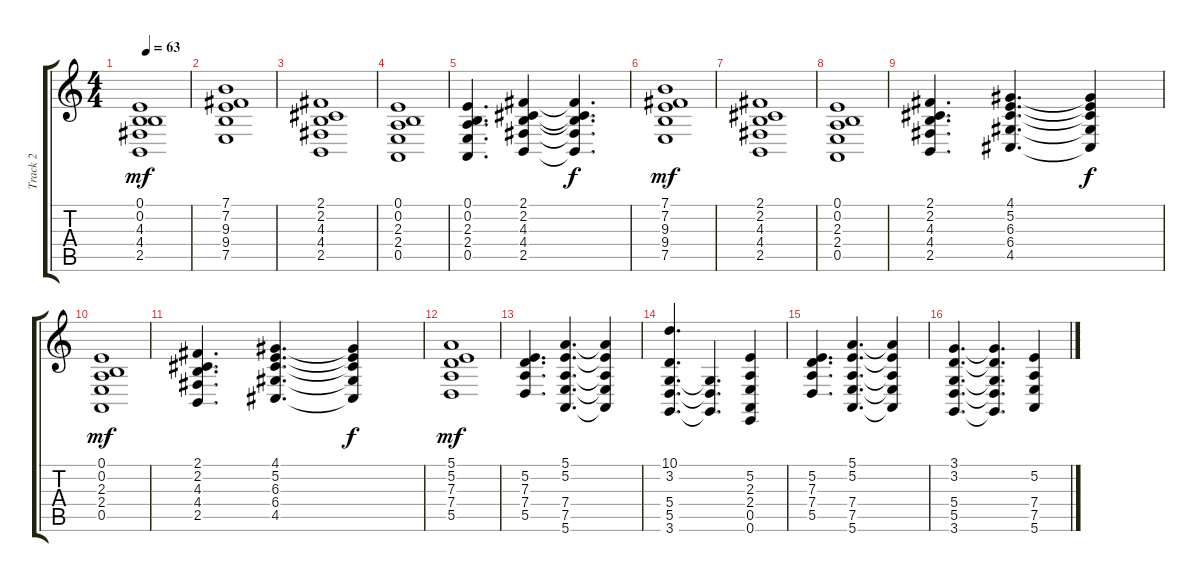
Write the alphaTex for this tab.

\track ("Track 2" "Track 2") {instrument pad2warm}
\staff {score tabs}
\tuning (E4 B3 G3 D3 A2 E2) {hide}
\ts (4 4)
\tempo 63
\clef g2
\ks c
(0.1 0.2 4.3 4.4 2.5).1{dy mf} |
(7.1 7.2 9.3 9.4 7.5).1 |
(2.1 2.2 4.3 4.4 2.5).1 |
(0.1 0.2 2.3 2.4 0.5).1 |
(0.1 0.2 2.3 2.4 0.5).4{d} (2.1 2.2 4.3 4.4 2.5).4 (2.1{t} 2.2{t} 4.3{t} 4.4{t} 2.5{t}).4{d dy f} |
(7.1 7.2 9.3 9.4 7.5).1{dy mf} |
(2.1 2.2 4.3 4.4 2.5).1 |
(0.1 0.2 2.3 2.4 0.5).1 |
(2.1 2.2 4.3 4.4 2.5).4{d} (4.1 5.2 6.3 6.4 4.5).4{d} (4.1{t} 5.2{t} 6.3{t} 6.4{t} 4.5{t}).4{dy f} |
(0.1 0.2 2.3 2.4 0.5).1{dy mf} |
(2.1 2.2 4.3 4.4 2.5).4{d} (4.1 5.2 6.3 6.4 4.5).4{d} (4.1{t} 5.2{t} 6.3{t} 6.4{t} 4.5{t}).4{dy f} |
(5.1 5.2 7.3 7.4 5.5).1{dy mf} |
(5.2 7.3 7.4 5.5).4{d volume 9 instrument pad2warm} (5.1 5.2 7.4 7.5 5.6).4{d} (5.1{t} 5.2{t} 7.4{t} 7.5{t} 5.6{t}).4 |
(10.1 3.2 5.4 5.5 3.6).4{d} (5.4{t} 5.5{t} 3.6{t}).4{d} (5.2 2.3 2.4 0.5 0.6).4 |
(5.2 7.3 7.4 5.5).4{d} (5.1 5.2 7.4 7.5 5.6).4{d} (5.1{t} 5.2{t} 7.4{t} 7.5{t} 5.6{t}).4 |
(3.1 3.2 5.4 5.5 3.6).4{d} (3.1{t} 3.2{t} 5.4{t} 5.5{t} 3.6{t}).4{d} (5.2 7.4 7.5 5.6).4
